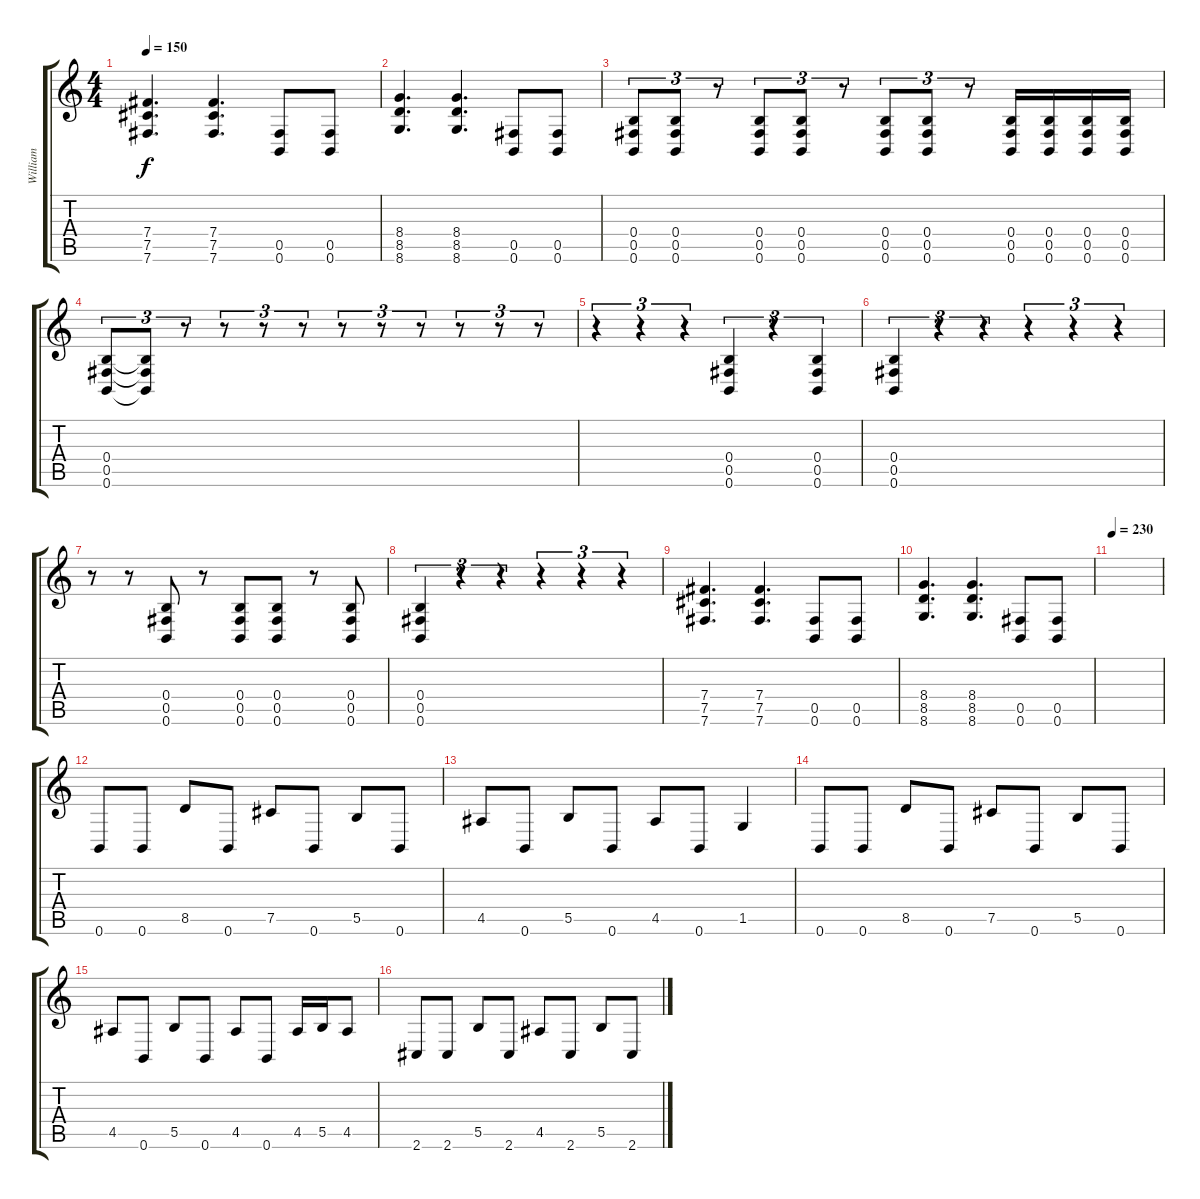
\track ("William" "William") {instrument distortionguitar}
\staff {score tabs}
\tuning (Db4 Ab3 E3 B2 Gb2 B1) {hide}
\ts (4 4)
\tempo 150
\clef g2
\ks c
(7.4 7.5 7.6).4{d dy f} (7.4 7.5 7.6).4{d} (0.5 0.6).8 (0.5 0.6).8 |
(8.4 8.5 8.6).4{d} (8.4 8.5 8.6).4{d} (0.5 0.6).8 (0.5 0.6).8 |
(0.4 0.5 0.6).8{tu (3 2)} (0.4 0.5 0.6).8{tu (3 2)} r.8{tu (3 2)} (0.4 0.5 0.6).8{tu (3 2)} (0.4 0.5 0.6).8{tu (3 2)} r.8{tu (3 2)} (0.4 0.5 0.6).8{tu (3 2)} (0.4 0.5 0.6).8{tu (3 2)} r.8{tu (3 2)} (0.4 0.5 0.6).16 (0.4 0.5 0.6).16 (0.4 0.5 0.6).16 (0.4 0.5 0.6).16 |
(0.4 0.5 0.6).8{tu (3 2)} (0.4{t} 0.5{t} 0.6{t}).8{tu (3 2)} r.8{tu (3 2)} r.8{tu (3 2)} r.8{tu (3 2)} r.8{tu (3 2)} r.8{tu (3 2)} r.8{tu (3 2)} r.8{tu (3 2)} r.8{tu (3 2)} r.8{tu (3 2)} r.8{tu (3 2)} |
r.4{tu (3 2)} r.4{tu (3 2)} r.4{tu (3 2)} (0.4 0.5 0.6).4{tu (3 2)} r.4{tu (3 2)} (0.4 0.5 0.6).4{tu (3 2)} |
(0.4 0.5 0.6).4{tu (3 2)} r.4{tu (3 2)} r.4{tu (3 2)} r.4{tu (3 2)} r.4{tu (3 2)} r.4{tu (3 2)} |
r.8 r.8 (0.4 0.5 0.6).8 r.8 (0.4 0.5 0.6).8 (0.4 0.5 0.6).8 r.8 (0.4 0.5 0.6).8 |
(0.4 0.5 0.6).4{tu (3 2)} r.4{tu (3 2)} r.4{tu (3 2)} r.4{tu (3 2)} r.4{tu (3 2)} r.4{tu (3 2)} |
(7.4 7.5 7.6).4{d} (7.4 7.5 7.6).4{d} (0.5 0.6).8 (0.5 0.6).8 |
(8.4 8.5 8.6).4{d} (8.4 8.5 8.6).4{d} (0.5 0.6).8 (0.5 0.6).8 |
\tempo 230
|
0.6.8 0.6.8 8.5.8 0.6.8 7.5.8 0.6.8 5.5.8 0.6.8 |
4.5.8 0.6.8 5.5.8 0.6.8 4.5.8 0.6.8 1.5.4 |
0.6.8 0.6.8 8.5.8 0.6.8 7.5.8 0.6.8 5.5.8 0.6.8 |
4.5.8 0.6.8 5.5.8 0.6.8 4.5.8 0.6.8 4.5.16 5.5.16 4.5.8 |
2.6.8 2.6.8 5.5.8 2.6.8 4.5.8 2.6.8 5.5.8 2.6.8
